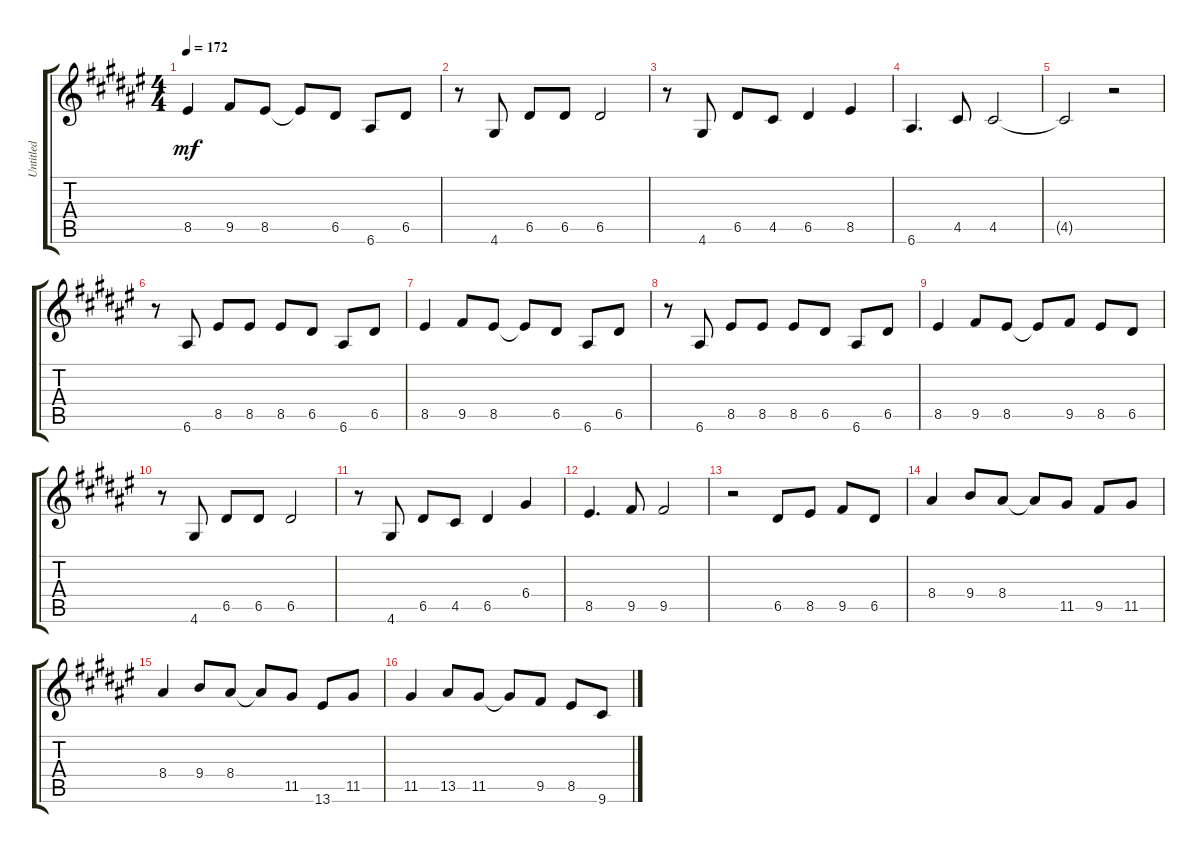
\track ("Untitled" "Untitled") {instrument overdrivenguitar}
\staff {score tabs}
\tuning (E4 B3 G3 D3 A2 E2) {hide}
\ts (4 4)
\tempo 172
\clef g2
\ks f#
8.5.4{dy mf} 9.5.8 8.5.8 8.5{t}.8 6.5.8 6.6.8 6.5.8 |
\ks d#minor
r.8 4.6.8 6.5.8 6.5.8 6.5.2 |
r.8 4.6.8 6.5.8 4.5.8 6.5.4 8.5.4 |
6.6.4{d} 4.5.8 4.5.2 |
\ks f#
4.5{t}.2 r.2 |
\ks d#minor
r.8 6.6.8 8.5.8 8.5.8 8.5.8 6.5.8 6.6.8 6.5.8 |
8.5.4 9.5.8 8.5.8 8.5{t}.8 6.5.8 6.6.8 6.5.8 |
r.8 6.6.8 8.5.8 8.5.8 8.5.8 6.5.8 6.6.8 6.5.8 |
\ks f#
8.5.4 9.5.8 8.5.8 8.5{t}.8 9.5.8 8.5.8 6.5.8 |
\ks d#minor
r.8 4.6.8 6.5.8 6.5.8 6.5.2 |
r.8 4.6.8 6.5.8 4.5.8 6.5.4 6.4.4 |
8.5.4{d} 9.5.8 9.5.2 |
\ks f#
r.2 6.5.8 8.5.8 9.5.8 6.5.8 |
\ks d#minor
8.4.4 9.4.8 8.4.8 8.4{t}.8 11.5.8 9.5.8 11.5.8 |
8.4.4 9.4.8 8.4.8 8.4{t}.8 11.5.8 13.6.8 11.5.8 |
11.5.4 13.5.8 11.5.8 11.5{t}.8 9.5.8 8.5.8 9.6.8
